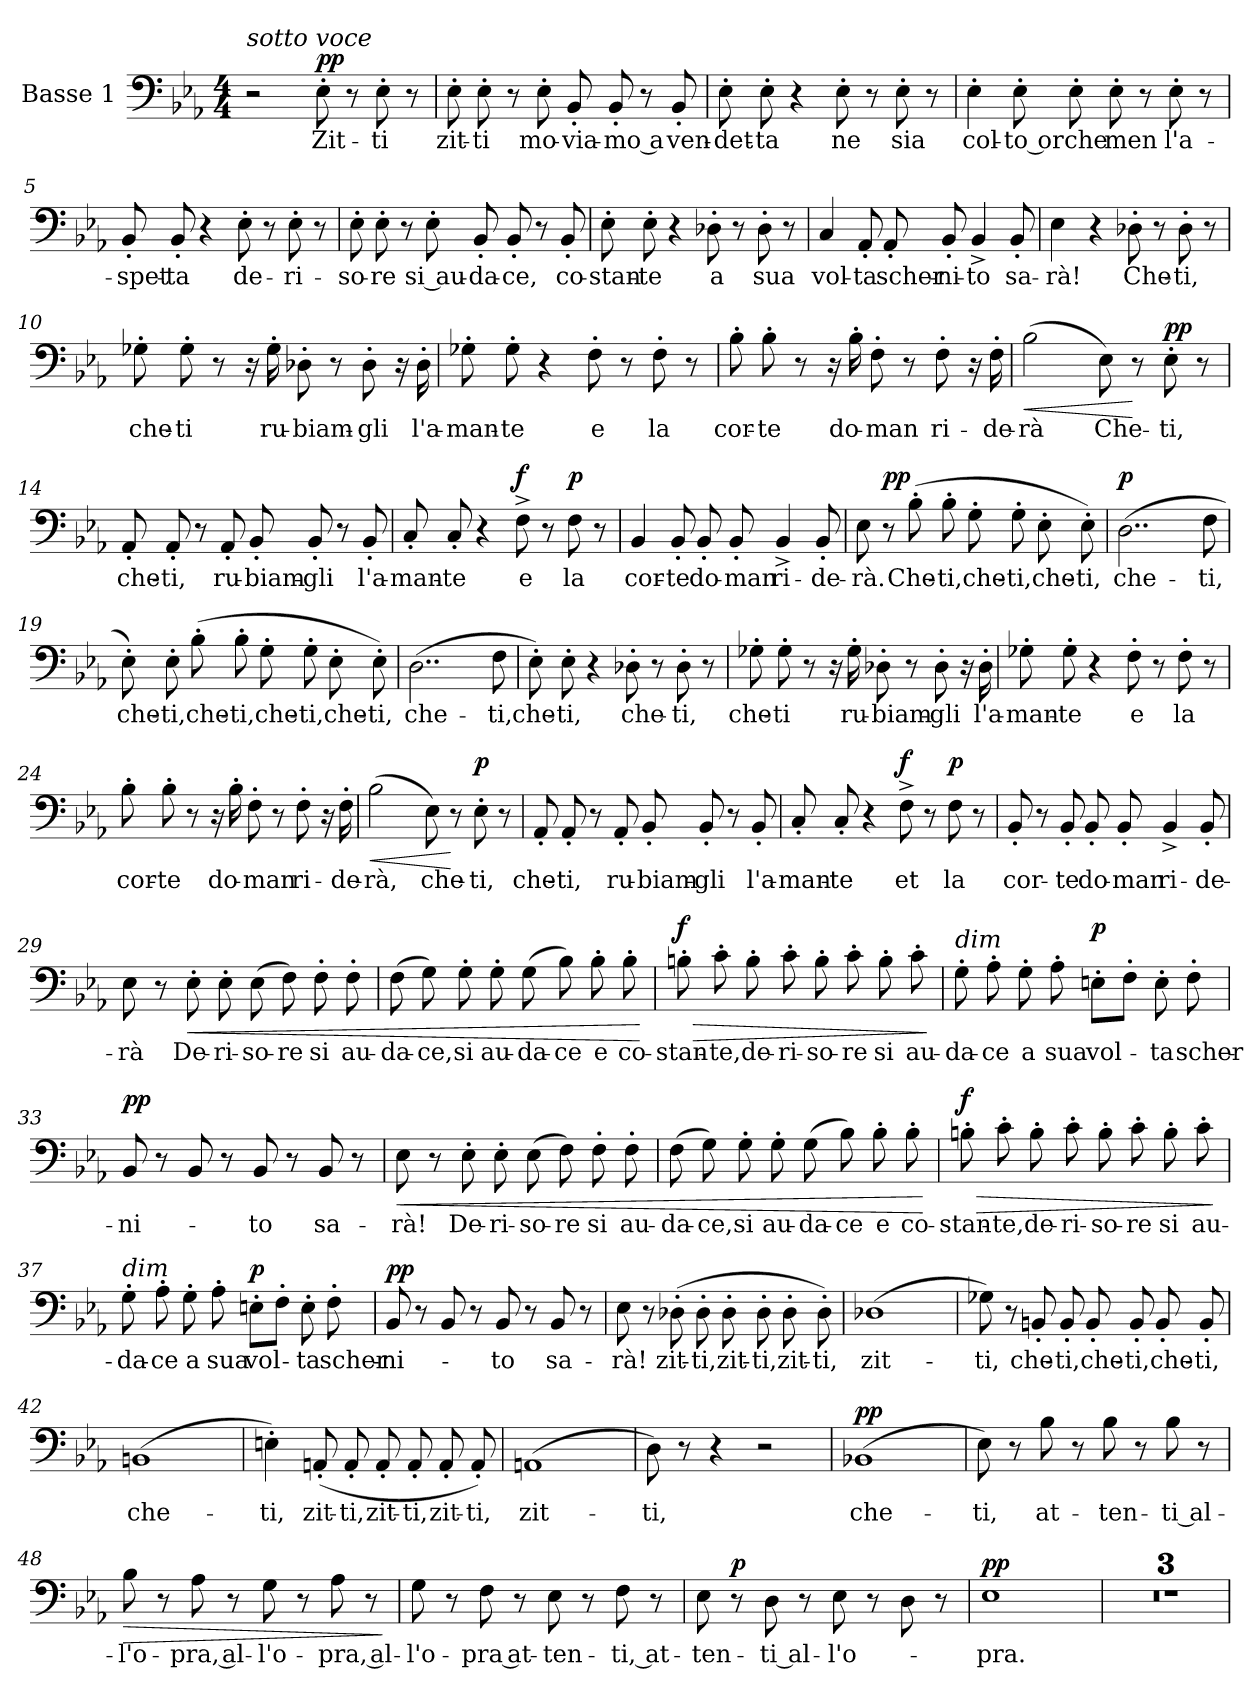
**kern	**text	**dynam
*part1	*part1	*part1
*staff1	*staff1	*staff1
*I"Basse 1	*	*
*I'B1	*	*
*clefF4	*	*
*k[b-e-a-]	*	*
*M4/4	*	*
=1	=1	=1
!LO:TX:a:i:t=sotto voce	!	!
2r	.	.
!	!	!LO:DY:a
8E-'\	Zit-	pp
8r	.	.
8E-'\	-ti	.
8r	.	.
=2	=2	=2
8E-'\	zit-	.
8E-'\	-ti	.
8r	.	.
8E-'\	mo-	.
8BB-'/	-via-	.
8BB-'/	-mo a	.
8r	.	.
8BB-'/	ven-	.
=3	=3	=3
8E-'\	-det-	.
8E-'\	-ta	.
4r	.	.
8E-'\	ne	.
8r	.	.
8E-'\	sia	.
8r	.	.
!!LO:PB:g=z
=4	=4	=4
4E-'\	col-	.
8E-'\	-to or	.
8E-'\	che	.
8E-'\	men	.
8r	.	.
8E-'\	l'a-	.
8r	.	.
=5	=5	=5
8BB-'/	-spet-	.
8BB-'/	-ta	.
4r	.	.
8E-'\	de-	.
8r	.	.
8E-'\	-ri-	.
8r	.	.
=6	=6	=6
8E-'\	-so-	.
8E-'\	-re	.
8r	.	.
8E-'\	si au-	.
8BB-'/	-da-	.
8BB-'/	-ce,	.
8r	.	.
8BB-'/	co-	.
!!LO:PB:g=z
=7	=7	=7
8E-'\	-stan-	.
8E-'\	-te	.
4r	.	.
8D-X'\	a	.
8r	.	.
8D-'\	sua	.
8r	.	.
=8	=8	=8
4C/	vol-	.
8AA-'/	-ta	.
8AA-'/	scher-	.
8BB-'/	-ni-	.
4BB-^/	-to	.
8BB-'/	sa-	.
=9	=9	=9
4E-\	-rà!	.
4r	.	.
8D-X'\	Che-	.
8r	.	.
8D-'\	-ti,	.
8r	.	.
!!LO:PB:g=z
=10	=10	=10
8G-X'\	che-	.
8G-'\	-ti	.
8r	.	.
16r	.	.
16G-'\	ru-	.
8D-X'\	-biam-	.
8r	.	.
8D-'\	-gli	.
16r	.	.
16D-'\	l'a-	.
=11	=11	=11
8G-X'\	-man-	.
8G-'\	-te	.
4r	.	.
8F'\	e	.
8r	.	.
8F'\	la	.
8r	.	.
=12	=12	=12
8B-'\	cor-	.
8B-'\	-te	.
8r	.	.
16r	.	.
16B-'\	do-	.
8F'\	-man	.
8r	.	.
8F'\	ri-	.
16r	.	.
16F'\	-de-	.
!!LO:PB:g=z
=13	=13	=13
!	!	!LO:HP:b
(2B-\	-rà	<
8E-\)	Che-	.
8r	.	[
!	!	!LO:DY:a
8E-'\	-ti,	pp
8r	.	.
=14	=14	=14
8AA-'/	che-	.
8AA-'/	-ti,	.
8r	.	.
8AA-'/	ru-	.
8BB-'/	-biam-	.
8BB-'/	-gli	.
8r	.	.
8BB-'/	l'a-	.
=15	=15	=15
8C'/	-man-	.
8C'/	-te	.
4r	.	.
!	!	!LO:DY:a
8F^\	e	f
8r	.	.
!	!	!LO:DY:a
8F\	la	p
8r	.	.
!!LO:PB:g=z
=16	=16	=16
4BB-/	cor-	.
8BB-'/	-te	.
8BB-'/	do-	.
8BB-'/	-man	.
4BB-^/	ri-	.
8BB-'/	-de-	.
=17	=17	=17
8E-\	-rà.	.
!	!	!LO:DY:a
8r	.	pp
(8B-'\	Che-	.
8B-'\	-ti,	.
8G'\	che-	.
8G'\	-ti,	.
8E-'\	che-	.
8E-'\)	-ti,	.
=18	=18	=18
!	!	!LO:DY:a
(2..D\	che-	p
8F\	-ti,	.
!!LO:PB:g=z
=19	=19	=19
8E-'\)	che-	.
8E-'\	-ti,	.
(8B-'\	che-	.
8B-'\	-ti,	.
8G'\	che-	.
8G'\	-ti,	.
8E-'\	che-	.
8E-'\)	-ti,	.
=20	=20	=20
(2..D\	che-	.
8F\	-ti,	.
=21	=21	=21
8E-'\)	che-	.
8E-'\	-ti,	.
4r	.	.
8D-X'\	che-	.
8r	.	.
8D-'\	-ti,	.
8r	.	.
!!LO:PB:g=z
=22	=22	=22
8G-X'\	che-	.
8G-'\	-ti	.
8r	.	.
16r	.	.
16G-'\	ru-	.
8D-X'\	-biam-	.
8r	.	.
8D-'\	-gli	.
16r	.	.
16D-'\	l'a-	.
=23	=23	=23
8G-X'\	-man-	.
8G-'\	-te	.
4r	.	.
8F'\	e	.
8r	.	.
8F'\	la	.
8r	.	.
!!LO:PB:g=z
=24	=24	=24
8B-'\	cor-	.
8B-'\	-te	.
8r	.	.
16r	.	.
16B-'\	do-	.
8F'\	-man	.
8r	.	.
8F'\	ri-	.
16r	.	.
16F'\	-de-	.
=25	=25	=25
!	!	!LO:HP:b
(2B-\	-rà,	<
8E-\)	che-	.
8r	.	[
!	!	!LO:DY:a
8E-'\	-ti,	p
8r	.	.
=26	=26	=26
8AA-'/	che-	.
8AA-'/	-ti,	.
8r	.	.
8AA-'/	ru-	.
8BB-'/	-biam-	.
8BB-'/	-gli	.
8r	.	.
8BB-'/	l'a-	.
!!LO:PB:g=z
=27	=27	=27
8C'/	-man-	.
8C'/	-te	.
4r	.	.
!	!	!LO:DY:a
8F^\	et	f
8r	.	.
!	!	!LO:DY:a
8F\	la	p
8r	.	.
=28	=28	=28
8BB-'/	cor-	.
8r	.	.
8BB-'/	-te	.
8BB-'/	do-	.
8BB-'/	-man	.
4BB-^/	ri-	.
8BB-'/	-de-	.
=29	=29	=29
8E-\	-rà	.
8r	.	.
!	!	!LO:HP:b
8E-'\	De-	<
8E-'\	-ri-	.
(8E-\	-so-	.
8F\)	-re	.
8F'\	si	.
8F'\	au-	.
!!LO:PB:g=z
=30	=30	=30
(8F\	-da-	.
8G\)	-ce,	.
8G'\	si	.
8G'\	au-	.
(8G\	-da-	.
8B-\)	-ce	.
8B-'\	e	.
8B-'\	co-	.
.	.	[
=31	=31	=31
!	!	!LO:HP:b
!	!	!LO:DY:n=1:a
8Bn'\	-stan-	> f
8c'\	-te,	.
8B'\	de-	.
8c'\	-ri-	.
8B'\	-so-	.
8c'\	-re	.
8B'\	si	.
8c'\	au-	.
.	.	]
=32	=32	=32
!LO:TX:a:i:t=dim	!	!
8G'\	-da-	.
8A-'\	-ce	.
8G'\	a	.
8A-'\	sua	.
!	!	!LO:DY:a
8En'\L	vol-	p
8F'\J	.	.
8E'\	-ta	.
8F'\	scher-	.
!!LO:PB:g=z
=33	=33	=33
!	!	!LO:DY:a
8BB-/	-ni-	pp
8r	.	.
8BB-/	.	.
8r	.	.
8BB-/	-to	.
8r	.	.
8BB-/	sa-	.
8r	.	.
=34	=34	=34
!	!	!LO:HP:b
8E-\	-rà!	<
8r	.	.
8E-'\	De-	.
8E-'\	-ri-	.
(8E-\	-so-	.
8F\)	-re	.
8F'\	si	.
8F'\	au-	.
=35	=35	=35
(8F\	-da-	.
8G\)	-ce,	.
8G'\	si	.
8G'\	au-	.
(8G\	-da-	.
8B-\)	-ce	.
8B-'\	e	.
8B-'\	co-	.
.	.	[
!!LO:PB:g=z
=36	=36	=36
!	!	!LO:HP:b
!	!	!LO:DY:n=1:a
8Bn'\	-stan-	> f
8c'\	-te,	.
8B'\	de-	.
8c'\	-ri-	.
8B'\	-so-	.
8c'\	-re	.
8B'\	si	.
8c'\	au-	.
.	.	]
=37	=37	=37
!LO:TX:a:i:t=dim	!	!
8G'\	-da-	.
8A-'\	-ce	.
8G'\	a	.
8A-'\	sua	.
!	!	!LO:DY:a
8En'\L	vol-	p
8F'\J	.	.
8E'\	-ta	.
8F'\	scher-	.
=38	=38	=38
!	!	!LO:DY:a
8BB-/	-ni-	pp
8r	.	.
8BB-/	.	.
8r	.	.
8BB-/	-to	.
8r	.	.
8BB-/	sa-	.
8r	.	.
!!LO:PB:g=z
=39	=39	=39
8E-\	-rà!	.
8r	.	.
(8D-X'\	zit-	.
8D-'\	-ti,	.
8D-'\	zit-	.
8D-'\	-ti,	.
8D-'\	zit-	.
8D-'\)	-ti,	.
=40	=40	=40
(1D-X	zit-	.
=41	=41	=41
8G-X\)	-ti,	.
8r	.	.
8BBn'/	che-	.
8BB'/	-ti,	.
8BB'/	che-	.
8BB'/	-ti,	.
8BB'/	che-	.
8BB'/	-ti,	.
=42	=42	=42
(1BBn	che-	.
!!LO:PB:g=z
=43	=43	=43
4En'\)	-ti,	.
(8AAn'/	zit-	.
8AA'/	-ti,	.
8AA'/	zit-	.
8AA'/	-ti,	.
8AA'/	zit-	.
8AA'/)	-ti,	.
=44	=44	=44
(1AAn	zit-	.
=45	=45	=45
8D\)	-ti,	.
8r	.	.
4r	.	.
2r	.	.
=46	=46	=46
!	!	!LO:DY:a
(1BB-X	che-	pp
!!LO:PB:g=z
=47	=47	=47
8E-\)	-ti,	.
8r	.	.
8B-\	at-	.
8r	.	.
8B-\	-ten-	.
8r	.	.
8B-\	-ti al-	.
8r	.	.
=48	=48	=48
!	!	!LO:HP:b
8B-\	-l'o-	>
8r	.	.
8A-\	-pra, al-	.
8r	.	.
8G\	-l'o-	.
8r	.	.
8A-\	-pra, al-	.
8r	.	.
.	.	]
=49	=49	=49
8G\	-l'o-	.
8r	.	.
8F\	-pra at-	.
8r	.	.
8E-\	-ten-	.
8r	.	.
8F\	-ti, at-	.
8r	.	.
!!LO:PB:g=z
=50	=50	=50
8E-\	-ten-	.
!	!	!LO:DY:a
8r	.	p
8D\	-ti al-	.
8r	.	.
8E-\	-l'o-	.
8r	.	.
8D\	.	.
8r	.	.
=51	=51	=51
!	!	!LO:DY:a
1E-	-pra.	pp
=52	=52	=52
1r	.	.
=53	=53	=53
1r	.	.
!!LO:LB:g=z
=54	=54	=54
1r	.	.
=	=	=
*-	*-	*-
